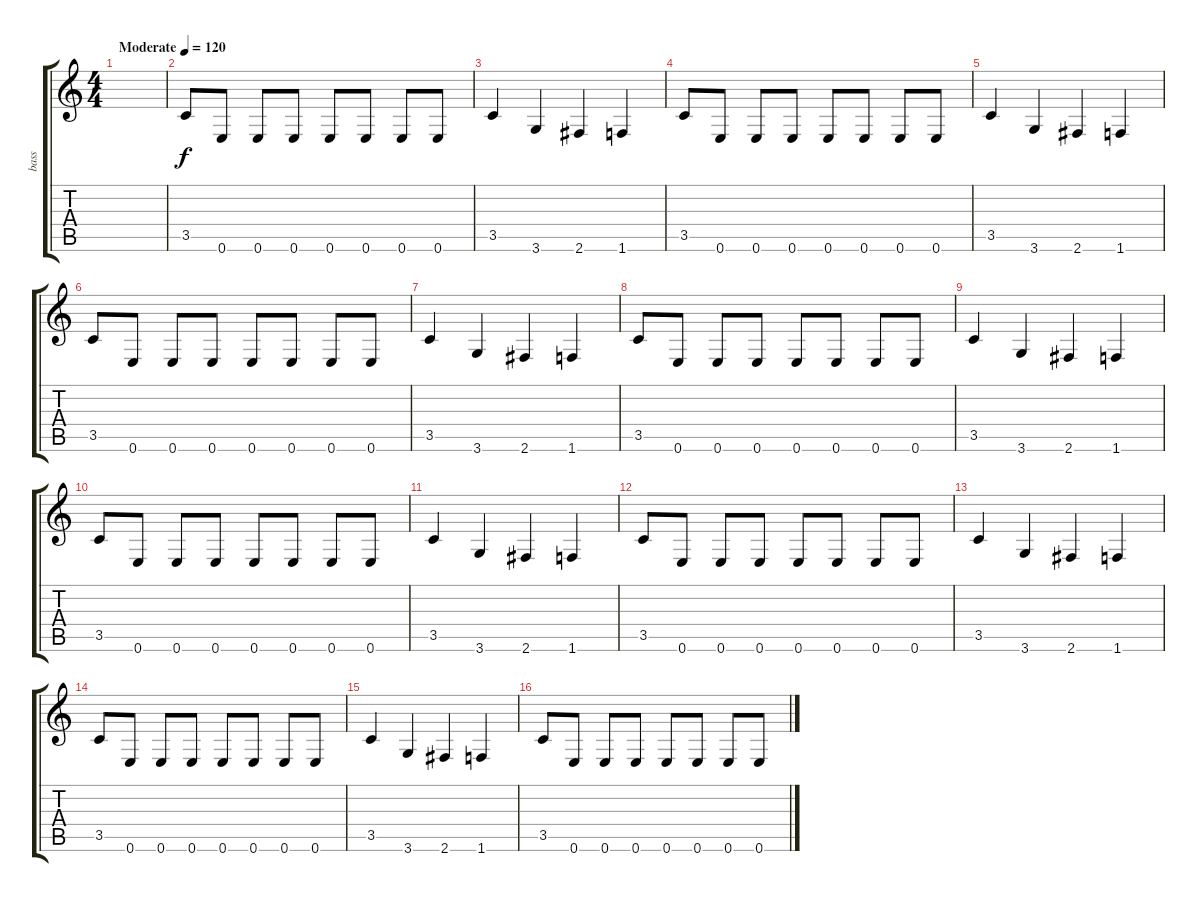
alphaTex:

\track ("bass" "bass") {instrument electricbassfinger}
\staff {score tabs}
\tuning (E4 B3 G3 D3 A2 E2) {hide}
\ts (4 4)
\tempo (120 "Moderate")
\tempo 220
\tempo (120 "Moderate")
\clef g2
\ks c
|
3.5.8 0.6.8 0.6.8 0.6.8 0.6.8 0.6.8 0.6.8 0.6.8 |
3.5.4 3.6.4 2.6.4 1.6.4 |
3.5.8 0.6.8 0.6.8 0.6.8 0.6.8 0.6.8 0.6.8 0.6.8 |
3.5.4 3.6.4 2.6.4 1.6.4 |
3.5.8 0.6.8 0.6.8 0.6.8 0.6.8 0.6.8 0.6.8 0.6.8 |
3.5.4 3.6.4 2.6.4 1.6.4 |
3.5.8 0.6.8 0.6.8 0.6.8 0.6.8 0.6.8 0.6.8 0.6.8 |
3.5.4 3.6.4 2.6.4 1.6.4 |
3.5.8 0.6.8 0.6.8 0.6.8 0.6.8 0.6.8 0.6.8 0.6.8 |
3.5.4 3.6.4 2.6.4 1.6.4 |
3.5.8 0.6.8 0.6.8 0.6.8 0.6.8 0.6.8 0.6.8 0.6.8 |
3.5.4 3.6.4 2.6.4 1.6.4 |
3.5.8 0.6.8 0.6.8 0.6.8 0.6.8 0.6.8 0.6.8 0.6.8 |
3.5.4 3.6.4 2.6.4 1.6.4 |
3.5.8 0.6.8 0.6.8 0.6.8 0.6.8 0.6.8 0.6.8 0.6.8
